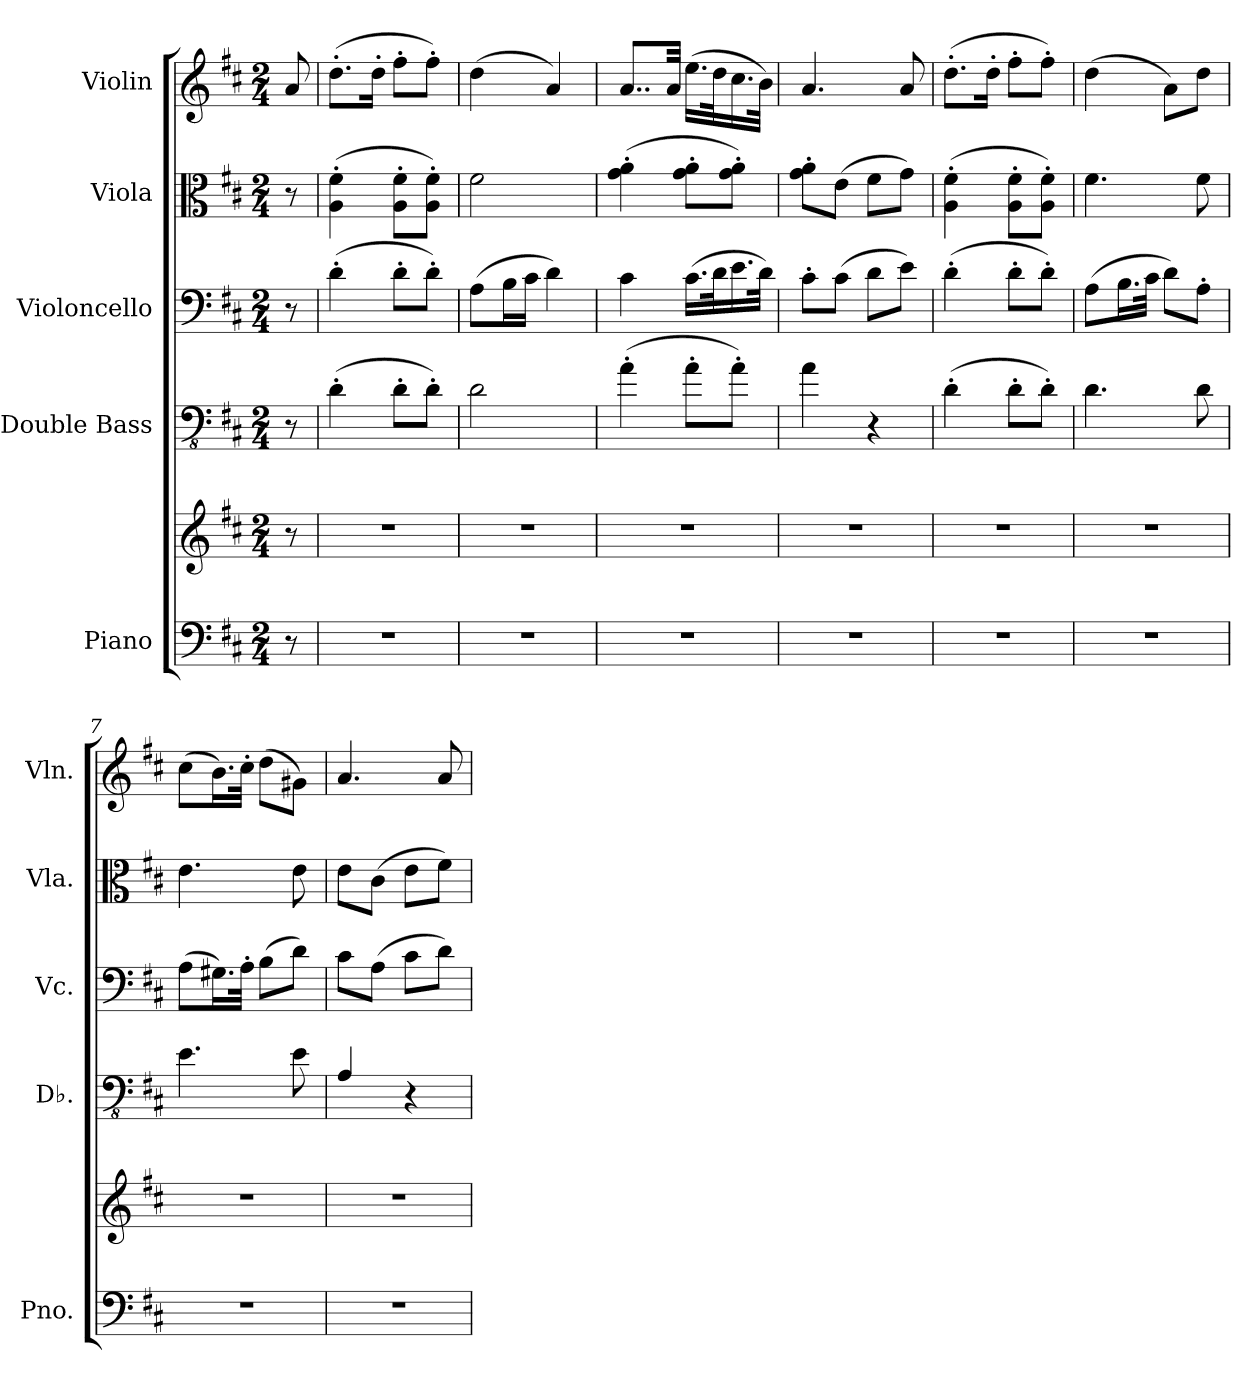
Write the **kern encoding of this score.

**kern	**kern	**kern	**kern	**kern	**kern
*part5	*part5	*part4	*part3	*part2	*part1
*staff6	*staff5	*staff4	*staff3	*staff2	*staff1
*I"Piano	*	*I"Double Bass	*I"Violoncello	*I"Viola	*I"Violin
*I'Pno.	*	*I'Db.	*I'Vc.	*I'Vla.	*I'Vln.
*clefF4	*clefG2	*clefFv4	*clefF4	*clefC3	*clefG2
*	*	*ITrd7c12	*	*	*
*k[f#c#]	*k[f#c#]	*k[f#c#]	*k[f#c#]	*k[f#c#]	*k[f#c#]
*M2/4	*M2/4	*M2/4	*M2/4	*M2/4	*M2/4
*MM50	*MM50	*MM50	*MM50	*MM50	*MM50
=	=	=	=	=	=
8r	8r	8r	8r	8r	8a/
=1	=1	=1	=1	=1	=1
2r	2r	(4DD'\	(4d'\	(4A\' 4f#\'	(8.dd'\L
.	.	.	.	.	16dd'\Jk
.	.	8DD'\L	8d'\L	8A\' 8f#\'L	8ff#'\L
.	.	8DD'\J)	8d'\J)	8A\' 8f#\'J)	8ff#'\J)
=2	=2	=2	=2	=2	=2
2r	2r	2DD\	(8A\L	2f#\	(4dd\
.	.	.	16B\L	.	.
.	.	.	16c#\JJ	.	.
.	.	.	4d\)	.	4a/)
=3	=3	=3	=3	=3	=3
2r	2r	(4AA'\	4c#\	(4g\' 4a\'	8..a/L
.	.	.	.	.	32a/Jkk
.	.	8AA'\L	(16.c#\LL	8g\' 8a\'L	(16.ee\LL
.	.	.	32d\K	.	32dd\K
.	.	8AA'\J)	16.e\	8g\' 8a\'J)	16.cc#\
.	.	.	32d\JJk)	.	32b\JJk)
=4	=4	=4	=4	=4	=4
2r	2r	4AA\	8c#'\L	8g\' 8a\'L	4.a/
.	.	.	(8c#\J	(8e\J	.
.	.	4r	8d\L	8f#\L	.
.	.	.	8e\J)	8g\J)	8a/
=5	=5	=5	=5	=5	=5
2r	2r	(4DD'\	(4d'\	(4A\' 4f#\'	(8.dd'\L
.	.	.	.	.	16dd'\Jk
.	.	8DD'\L	8d'\L	8A\' 8f#\'L	8ff#'\L
.	.	8DD'\J)	8d'\J)	8A\' 8f#\'J)	8ff#'\J)
!!LO:LB:g=z
=6	=6	=6	=6	=6	=6
2r	2r	4.DD\	(8A\L	4.f#\	(4dd\
.	.	.	16.B\L	.	.
.	.	.	32c#\JJk	.	.
.	.	.	8d\L)	.	8a\L)
.	.	8DD\	8A'\J	8f#\	8dd\J
=7	=7	=7	=7	=7	=7
2r	2r	4.EE\	(8A\L	4.e\	(8cc#\L
.	.	.	16.G#X\L)	.	16.b\L)
.	.	.	32A'\JJk	.	32cc#'\JJk
.	.	.	(8B\L	.	(8dd\L
.	.	8EE\	8d\J)	8e\	8g#X\J)
=8	=8	=8	=8	=8	=8
2r	2r	4AAA/	8c#\L	8e\L	4.a/
.	.	.	(8A\J	(8c#\J	.
.	.	4r	8c#\L	8e\L	.
.	.	.	8d\J)	8f#\J)	8a/
=	=	=	=	=	=
*-	*-	*-	*-	*-	*-
